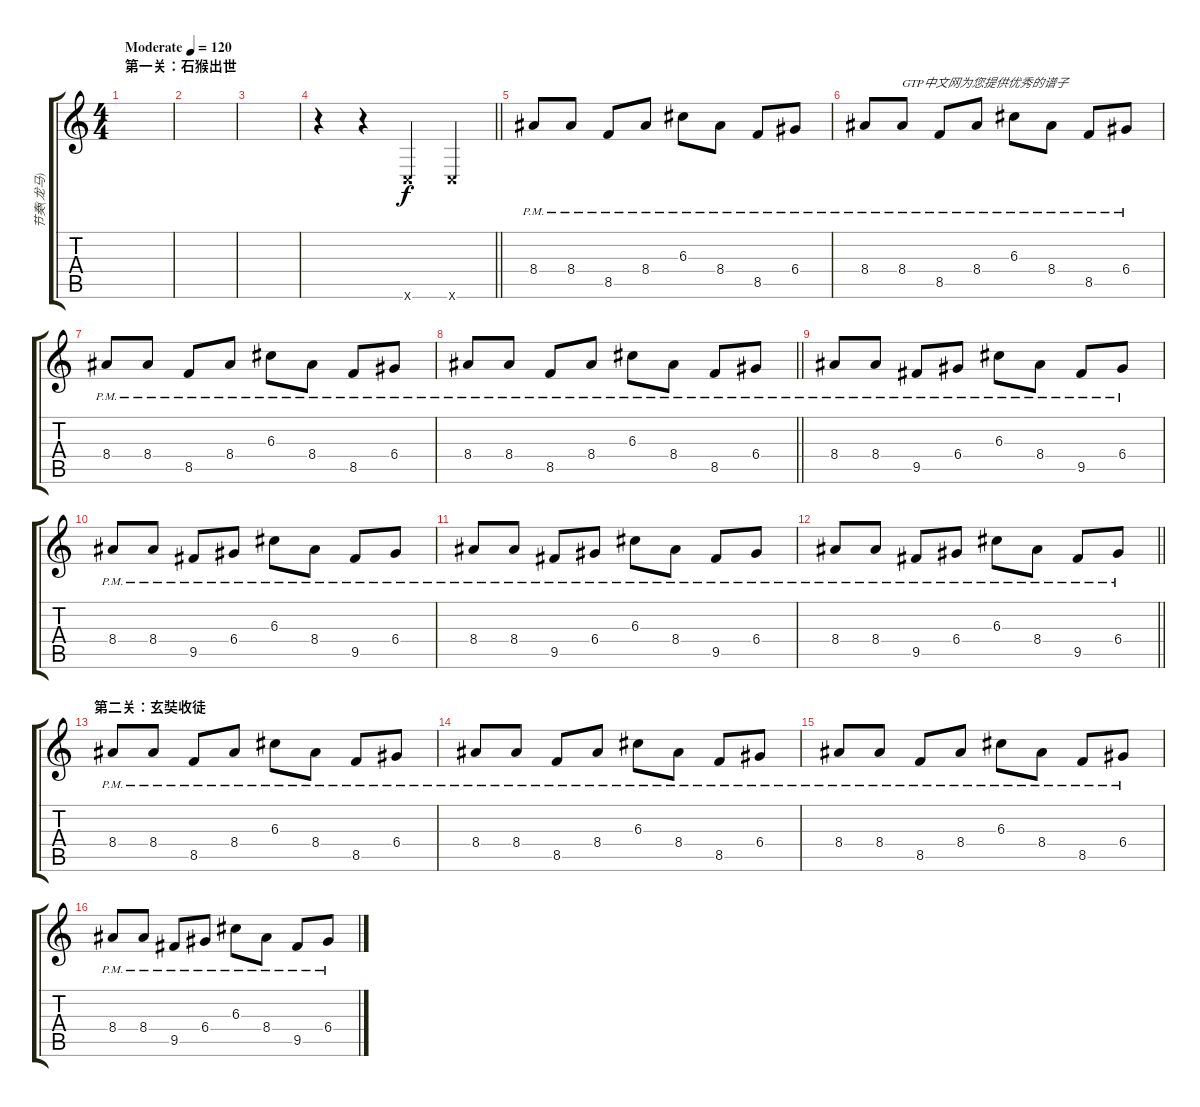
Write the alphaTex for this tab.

\track ("节奏(龙马)" "节奏(龙马)") {instrument overdrivenguitar}
\staff {score tabs}
\tuning (E4 B3 G3 D3 A2 C2) {hide}
\ts (4 4)
\section ("" "第一关：石猴出世")
\tempo (120 "Moderate")
\clef g2
\ks c
|
|
|
\barLineRight lightlight
r.4 r.4 0.6{x}.4 0.6{x}.4 |
8.4{pm}.8 8.4{pm}.8 8.5{pm}.8 8.4{pm}.8 6.3{pm}.8 8.4{pm}.8 8.5{pm}.8 6.4{pm}.8 |
8.4{pm}.8 8.4{pm}.8{txt "GTP中文网为您提供优秀的谱子"} 8.5{pm}.8 8.4{pm}.8 6.3{pm}.8 8.4{pm}.8 8.5{pm}.8 6.4{pm}.8 |
8.4{pm}.8 8.4{pm}.8 8.5{pm}.8 8.4{pm}.8 6.3{pm}.8 8.4{pm}.8 8.5{pm}.8 6.4{pm}.8 |
\barLineRight lightlight
8.4{pm}.8 8.4{pm}.8 8.5{pm}.8 8.4{pm}.8 6.3{pm}.8 8.4{pm}.8 8.5{pm}.8 6.4{pm}.8 |
8.4{pm}.8 8.4{pm}.8 9.5{pm}.8 6.4{pm}.8 6.3{pm}.8 8.4{pm}.8 9.5{pm}.8 6.4{pm}.8 |
8.4{pm}.8 8.4{pm}.8 9.5{pm}.8 6.4{pm}.8 6.3{pm}.8 8.4{pm}.8 9.5{pm}.8 6.4{pm}.8 |
8.4{pm}.8 8.4{pm}.8 9.5{pm}.8 6.4{pm}.8 6.3{pm}.8 8.4{pm}.8 9.5{pm}.8 6.4{pm}.8 |
\barLineRight lightlight
8.4{pm}.8 8.4{pm}.8 9.5{pm}.8 6.4{pm}.8 6.3{pm}.8 8.4{pm}.8 9.5{pm}.8 6.4{pm}.8 |
\section ("" "第二关：玄奘收徒")
8.4{pm}.8 8.4{pm}.8 8.5{pm}.8 8.4{pm}.8 6.3{pm}.8 8.4{pm}.8 8.5{pm}.8 6.4{pm}.8 |
8.4{pm}.8 8.4{pm}.8 8.5{pm}.8 8.4{pm}.8 6.3{pm}.8 8.4{pm}.8 8.5{pm}.8 6.4{pm}.8 |
8.4{pm}.8 8.4{pm}.8 8.5{pm}.8 8.4{pm}.8 6.3{pm}.8 8.4{pm}.8 8.5{pm}.8 6.4{pm}.8 |
8.4{pm}.8 8.4{pm}.8 9.5{pm}.8 6.4{pm}.8 6.3{pm}.8 8.4{pm}.8 9.5{pm}.8 6.4{pm}.8
